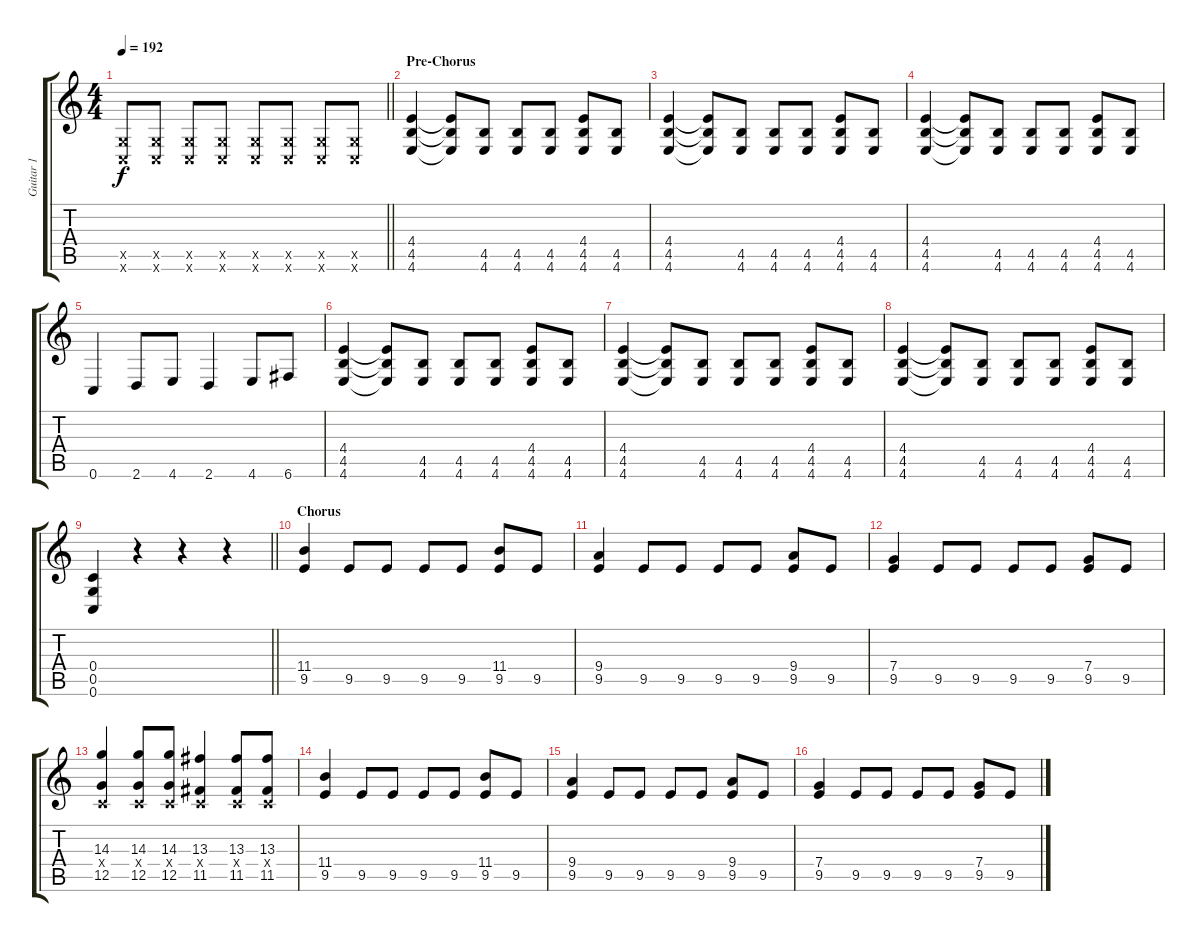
\track ("Guitar 1" "Guitar 1") {instrument distortionguitar}
\staff {score tabs}
\tuning (D4 A3 F3 C3 G2 C2) {hide}
\ts (4 4)
\tempo 192
\clef g2
\barLineRight lightlight
\ks c
(0.5{x} 0.6{x}).8{dy f} (0.5{x} 0.6{x}).8 (0.5{x} 0.6{x}).8 (0.5{x} 0.6{x}).8 (0.5{x} 0.6{x}).8 (0.5{x} 0.6{x}).8 (0.5{x} 0.6{x}).8 (0.5{x} 0.6{x}).8 |
\section ("" "Pre-Chorus")
(4.4 4.5 4.6).4 (4.4{t} 4.5{t} 4.6{t}).8 (4.5 4.6).8 (4.5 4.6).8 (4.5 4.6).8 (4.4 4.5 4.6).8 (4.5 4.6).8 |
(4.4 4.5 4.6).4 (4.4{t} 4.5{t} 4.6{t}).8 (4.5 4.6).8 (4.5 4.6).8 (4.5 4.6).8 (4.4 4.5 4.6).8 (4.5 4.6).8 |
(4.4 4.5 4.6).4 (4.4{t} 4.5{t} 4.6{t}).8 (4.5 4.6).8 (4.5 4.6).8 (4.5 4.6).8 (4.4 4.5 4.6).8 (4.5 4.6).8 |
0.6.4 2.6.8 4.6.8 2.6.4 4.6.8 6.6.8 |
(4.4 4.5 4.6).4 (4.4{t} 4.5{t} 4.6{t}).8 (4.5 4.6).8 (4.5 4.6).8 (4.5 4.6).8 (4.4 4.5 4.6).8 (4.5 4.6).8 |
(4.4 4.5 4.6).4 (4.4{t} 4.5{t} 4.6{t}).8 (4.5 4.6).8 (4.5 4.6).8 (4.5 4.6).8 (4.4 4.5 4.6).8 (4.5 4.6).8 |
(4.4 4.5 4.6).4 (4.4{t} 4.5{t} 4.6{t}).8 (4.5 4.6).8 (4.5 4.6).8 (4.5 4.6).8 (4.4 4.5 4.6).8 (4.5 4.6).8 |
\barLineRight lightlight
(0.4 0.5 0.6).4 r.4 r.4 r.4 |
\section ("" "Chorus")
(11.4 9.5).4 9.5.8 9.5.8 9.5.8 9.5.8 (11.4 9.5).8 9.5.8 |
(9.4 9.5).4 9.5.8 9.5.8 9.5.8 9.5.8 (9.4 9.5).8 9.5.8 |
(7.4 9.5).4 9.5.8 9.5.8 9.5.8 9.5.8 (7.4 9.5).8 9.5.8 |
(14.3 0.4{x} 12.5).4 (14.3 0.4{x} 12.5).8 (14.3 0.4{x} 12.5).8 (13.3 0.4{x} 11.5).4 (13.3 0.4{x} 11.5).8 (13.3 0.4{x} 11.5).8 |
(11.4 9.5).4 9.5.8 9.5.8 9.5.8 9.5.8 (11.4 9.5).8 9.5.8 |
(9.4 9.5).4 9.5.8 9.5.8 9.5.8 9.5.8 (9.4 9.5).8 9.5.8 |
(7.4 9.5).4 9.5.8 9.5.8 9.5.8 9.5.8 (7.4 9.5).8 9.5.8
